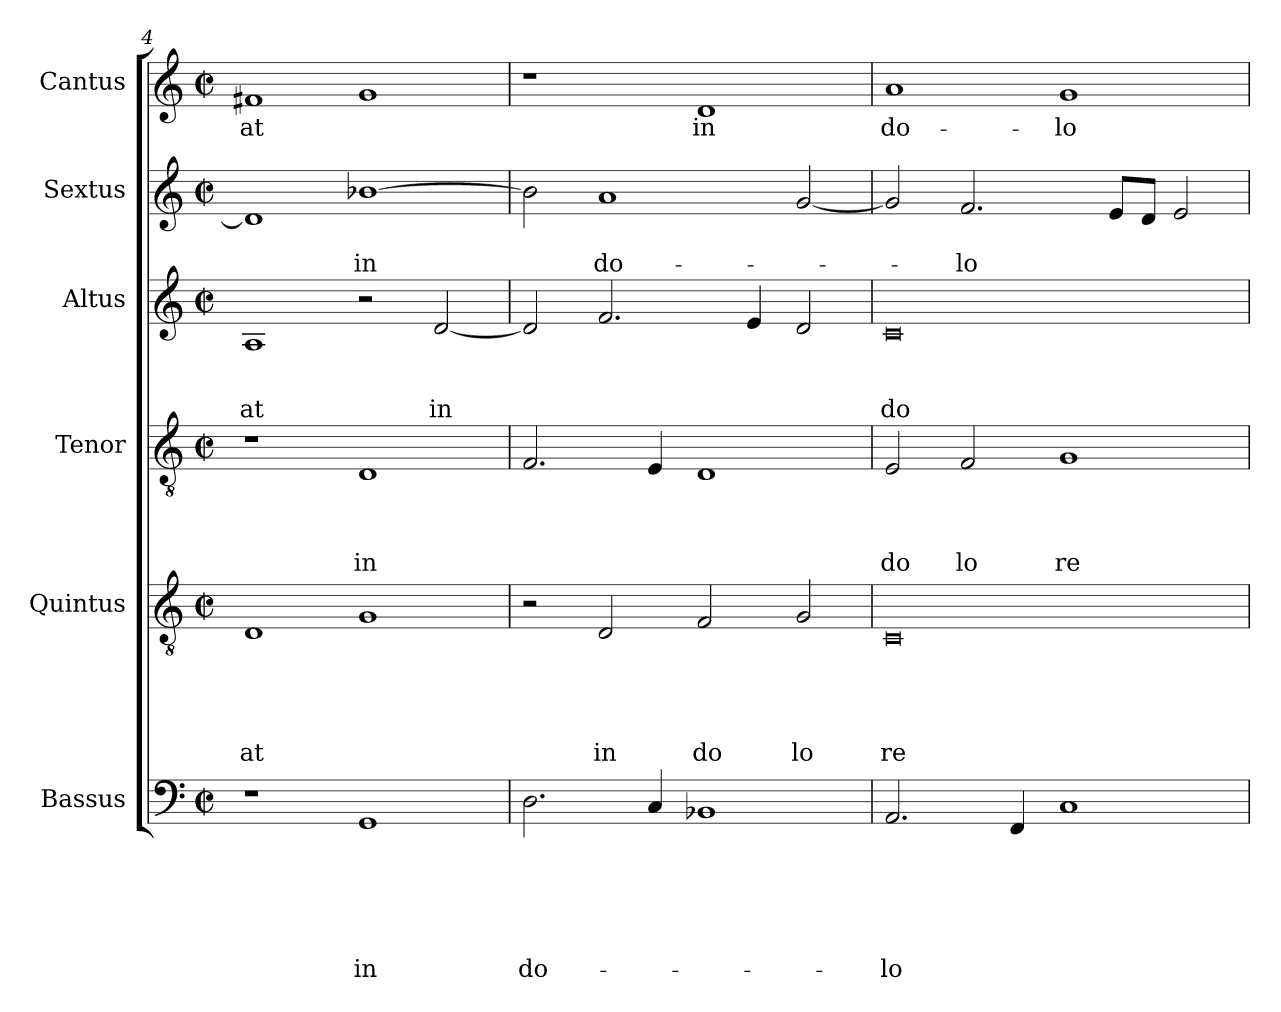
**kern	**text	**text	**text	**text	**text	**text	**kern	**text	**text	**text	**text	**text	**kern	**text	**text	**text	**text	**kern	**text	**text	**text	**kern	**text	**text	**kern	**text
*part6	*part6	*part6	*part6	*part6	*part6	*part6	*part5	*part5	*part5	*part5	*part5	*part5	*part4	*part4	*part4	*part4	*part4	*part3	*part3	*part3	*part3	*part2	*part2	*part2	*part1	*part1
*staff6	*staff6	*staff6	*staff6	*staff6	*staff6	*staff6	*staff5	*staff5	*staff5	*staff5	*staff5	*staff5	*staff4	*staff4	*staff4	*staff4	*staff4	*staff3	*staff3	*staff3	*staff3	*staff2	*staff2	*staff2	*staff1	*staff1
*I"Bassus	*	*	*	*	*	*	*I"Quintus	*	*	*	*	*	*I"Tenor	*	*	*	*	*I"Altus	*	*	*	*I"Sextus	*	*	*I"Cantus	*
*clefF4	*	*	*	*	*	*	*clefGv2	*	*	*	*	*	*clefGv2	*	*	*	*	*clefG2	*	*	*	*clefG2	*	*	*clefG2	*
*k[]	*	*	*	*	*	*	*k[]	*	*	*	*	*	*k[]	*	*	*	*	*k[]	*	*	*	*k[]	*	*	*k[]	*
*C:	*	*	*	*	*	*	*C:	*	*	*	*	*	*C:	*	*	*	*	*C:	*	*	*	*C:	*	*	*C:	*
*M2/2	*	*	*	*	*	*	*M2/2	*	*	*	*	*	*M2/2	*	*	*	*	*M2/2	*	*	*	*M2/2	*	*	*M2/2	*
*met(c|)	*	*	*	*	*	*	*met(c|)	*	*	*	*	*	*met(c|)	*	*	*	*	*met(c|)	*	*	*	*met(c|)	*	*	*met(c|)	*
=4	=4	=4	=4	=4	=4	=4	=4	=4	=4	=4	=4	=4	=4	=4	=4	=4	=4	=4	=4	=4	=4	=4	=4	=4	=4	=4
!	!	!	!	!	!	!	!	!	!	!	!	!LO:LY:b	!	!	!	!	!	!	!	!	!LO:LY:b	!	!	!	!	!LO:LY:b
1r	.	.	.	.	.	.	1D	.	.	.	.	at	1r	.	.	.	.	1A	.	.	at	1d]	.	.	1f#X	-at
!	!	!	!	!	!	!LO:LY:b	!	!	!	!	!	!	!	!	!	!	!LO:LY:b	!	!	!	!	!	!	!LO:LY:b	!	!
1GG	.	.	.	.	.	in	1G	.	.	.	.	.	1D	.	.	.	in	2r	.	.	.	[>1b-X	.	in	1g	.
!	!	!	!	!	!	!	!	!	!	!	!	!	!	!	!	!	!	!	!	!	!LO:LY:b	!	!	!	!	!
.	.	.	.	.	.	.	.	.	.	.	.	.	.	.	.	.	.	[<2d/	.	.	in	.	.	.	.	.
=5	=5	=5	=5	=5	=5	=5	=5	=5	=5	=5	=5	=5	=5	=5	=5	=5	=5	=5	=5	=5	=5	=5	=5	=5	=5	=5
!	!	!	!	!	!	!LO:LY:b	!	!	!	!	!	!	!	!	!	!	!	!	!	!	!	!	!	!	!	!
2.D\	.	.	.	.	.	do-	2r	.	.	.	.	.	2.F/	.	.	.	.	2d/]	.	.	.	2b-\]	.	.	1r	.
!	!	!	!	!	!	!	!	!	!	!	!	!LO:LY:b	!	!	!	!	!	!	!	!	!	!	!	!LO:LY:b	!	!
.	.	.	.	.	.	.	2D/	.	.	.	.	in	.	.	.	.	.	2.f/	.	.	.	1a	.	do-	.	.
4C/	.	.	.	.	.	.	.	.	.	.	.	.	4E/	.	.	.	.	.	.	.	.	.	.	.	.	.
!	!	!	!	!	!	!	!	!	!	!	!	!LO:LY:b	!	!	!	!	!	!	!	!	!	!	!	!	!	!LO:LY:b
1BB-X	.	.	.	.	.	.	2F/	.	.	.	.	do	1D	.	.	.	.	.	.	.	.	.	.	.	1d	in
.	.	.	.	.	.	.	.	.	.	.	.	.	.	.	.	.	.	4e/	.	.	.	.	.	.	.	.
!	!	!	!	!	!	!	!	!	!	!	!	!LO:LY:b	!	!	!	!	!	!	!	!	!	!	!	!	!	!
.	.	.	.	.	.	.	2G/	.	.	.	.	lo	.	.	.	.	.	2d/	.	.	.	[<2g/	.	.	.	.
!!LO:LB:g=z
=6	=6	=6	=6	=6	=6	=6	=6	=6	=6	=6	=6	=6	=6	=6	=6	=6	=6	=6	=6	=6	=6	=6	=6	=6	=6	=6
!	!	!	!	!	!	!LO:LY:b	!	!	!	!	!	!LO:LY:b	!	!	!	!	!LO:LY:b	!	!	!	!LO:LY:b	!	!	!	!	!LO:LY:b
2.AA/	.	.	.	.	.	-lo	0C	.	.	.	.	re	2E/	.	.	.	do	0c	.	.	do	2g/]	.	.	1a	do-
!	!	!	!	!	!	!	!	!	!	!	!	!	!	!	!	!	!LO:LY:b	!	!	!	!	!	!	!LO:LY:b	!	!
.	.	.	.	.	.	.	.	.	.	.	.	.	2F/	.	.	.	lo	.	.	.	.	2.f/	.	-lo	.	.
4FF/	.	.	.	.	.	.	.	.	.	.	.	.	.	.	.	.	.	.	.	.	.	.	.	.	.	.
!	!	!	!	!	!	!	!	!	!	!	!	!	!	!	!	!	!LO:LY:b	!	!	!	!	!	!	!	!	!LO:LY:b
1C	.	.	.	.	.	.	.	.	.	.	.	.	1G	.	.	.	re	.	.	.	.	.	.	.	1g	-lo-
.	.	.	.	.	.	.	.	.	.	.	.	.	.	.	.	.	.	.	.	.	.	8e/L	.	.	.	.
.	.	.	.	.	.	.	.	.	.	.	.	.	.	.	.	.	.	.	.	.	.	8d/J	.	.	.	.
.	.	.	.	.	.	.	.	.	.	.	.	.	.	.	.	.	.	.	.	.	.	2e/	.	.	.	.
=	=	=	=	=	=	=	=	=	=	=	=	=	=	=	=	=	=	=	=	=	=	=	=	=	=	=
*-	*-	*-	*-	*-	*-	*-	*-	*-	*-	*-	*-	*-	*-	*-	*-	*-	*-	*-	*-	*-	*-	*-	*-	*-	*-	*-
